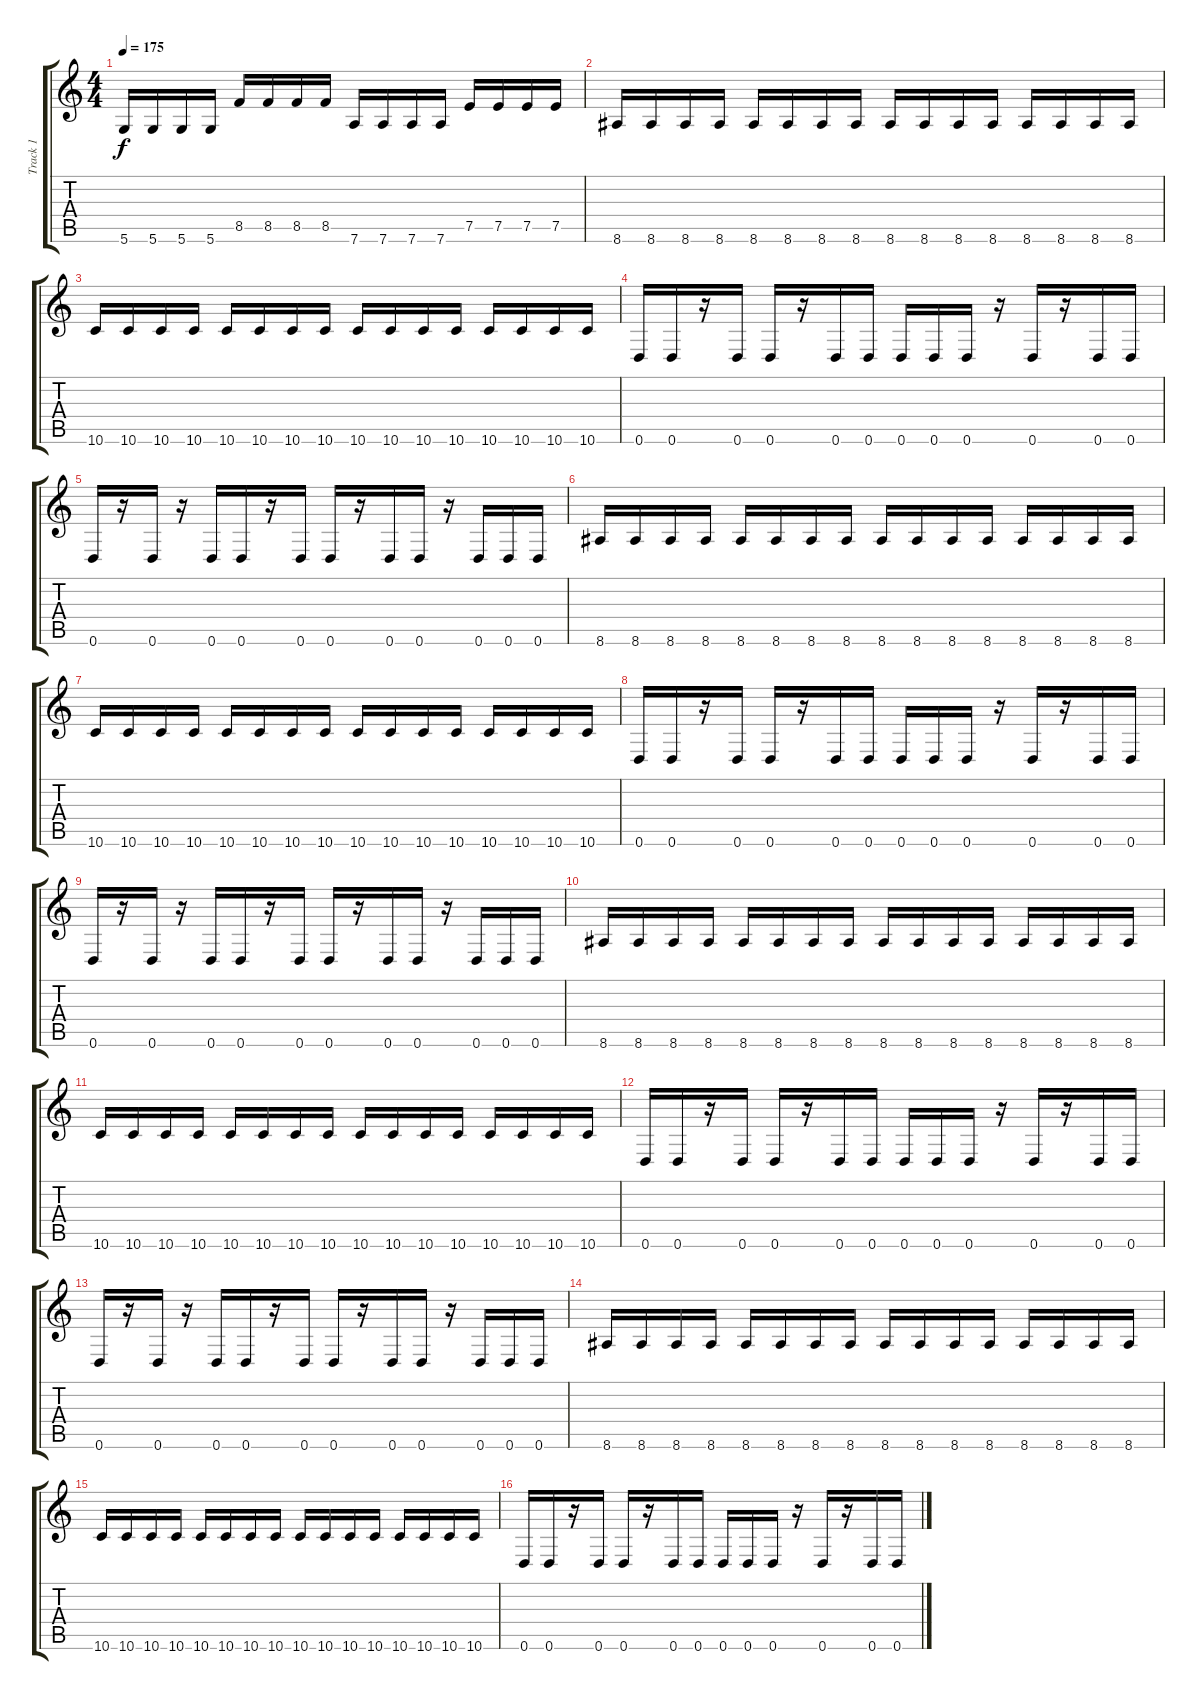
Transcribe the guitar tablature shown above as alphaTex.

\track ("Track 1" "Track 1") {instrument distortionguitar}
\staff {score tabs}
\tuning (E4 B3 G3 D3 A2 D2) {hide}
\ts (4 4)
\tempo 175
\clef g2
\ks c
5.6.16{dy f} 5.6.16 5.6.16 5.6.16 8.5.16 8.5.16 8.5.16 8.5.16 7.6.16 7.6.16 7.6.16 7.6.16 7.5.16 7.5.16 7.5.16 7.5.16 |
8.6.16 8.6.16 8.6.16 8.6.16 8.6.16 8.6.16 8.6.16 8.6.16 8.6.16 8.6.16 8.6.16 8.6.16 8.6.16 8.6.16 8.6.16 8.6.16 |
10.6.16 10.6.16 10.6.16 10.6.16 10.6.16 10.6.16 10.6.16 10.6.16 10.6.16 10.6.16 10.6.16 10.6.16 10.6.16 10.6.16 10.6.16 10.6.16 |
0.6.16 0.6.16 r.16 0.6.16 0.6.16 r.16 0.6.16 0.6.16 0.6.16 0.6.16 0.6.16 r.16 0.6.16 r.16 0.6.16 0.6.16 |
0.6.16 r.16 0.6.16 r.16 0.6.16 0.6.16 r.16 0.6.16 0.6.16 r.16 0.6.16 0.6.16 r.16 0.6.16 0.6.16 0.6.16 |
8.6.16 8.6.16 8.6.16 8.6.16 8.6.16 8.6.16 8.6.16 8.6.16 8.6.16 8.6.16 8.6.16 8.6.16 8.6.16 8.6.16 8.6.16 8.6.16 |
10.6.16 10.6.16 10.6.16 10.6.16 10.6.16 10.6.16 10.6.16 10.6.16 10.6.16 10.6.16 10.6.16 10.6.16 10.6.16 10.6.16 10.6.16 10.6.16 |
0.6.16 0.6.16 r.16 0.6.16 0.6.16 r.16 0.6.16 0.6.16 0.6.16 0.6.16 0.6.16 r.16 0.6.16 r.16 0.6.16 0.6.16 |
0.6.16 r.16 0.6.16 r.16 0.6.16 0.6.16 r.16 0.6.16 0.6.16 r.16 0.6.16 0.6.16 r.16 0.6.16 0.6.16 0.6.16 |
8.6.16 8.6.16 8.6.16 8.6.16 8.6.16 8.6.16 8.6.16 8.6.16 8.6.16 8.6.16 8.6.16 8.6.16 8.6.16 8.6.16 8.6.16 8.6.16 |
10.6.16 10.6.16 10.6.16 10.6.16 10.6.16 10.6.16 10.6.16 10.6.16 10.6.16 10.6.16 10.6.16 10.6.16 10.6.16 10.6.16 10.6.16 10.6.16 |
0.6.16 0.6.16 r.16 0.6.16 0.6.16 r.16 0.6.16 0.6.16 0.6.16 0.6.16 0.6.16 r.16 0.6.16 r.16 0.6.16 0.6.16 |
0.6.16 r.16 0.6.16 r.16 0.6.16 0.6.16 r.16 0.6.16 0.6.16 r.16 0.6.16 0.6.16 r.16 0.6.16 0.6.16 0.6.16 |
8.6.16 8.6.16 8.6.16 8.6.16 8.6.16 8.6.16 8.6.16 8.6.16 8.6.16 8.6.16 8.6.16 8.6.16 8.6.16 8.6.16 8.6.16 8.6.16 |
10.6.16 10.6.16 10.6.16 10.6.16 10.6.16 10.6.16 10.6.16 10.6.16 10.6.16 10.6.16 10.6.16 10.6.16 10.6.16 10.6.16 10.6.16 10.6.16 |
0.6.16 0.6.16 r.16 0.6.16 0.6.16 r.16 0.6.16 0.6.16 0.6.16 0.6.16 0.6.16 r.16 0.6.16 r.16 0.6.16 0.6.16
